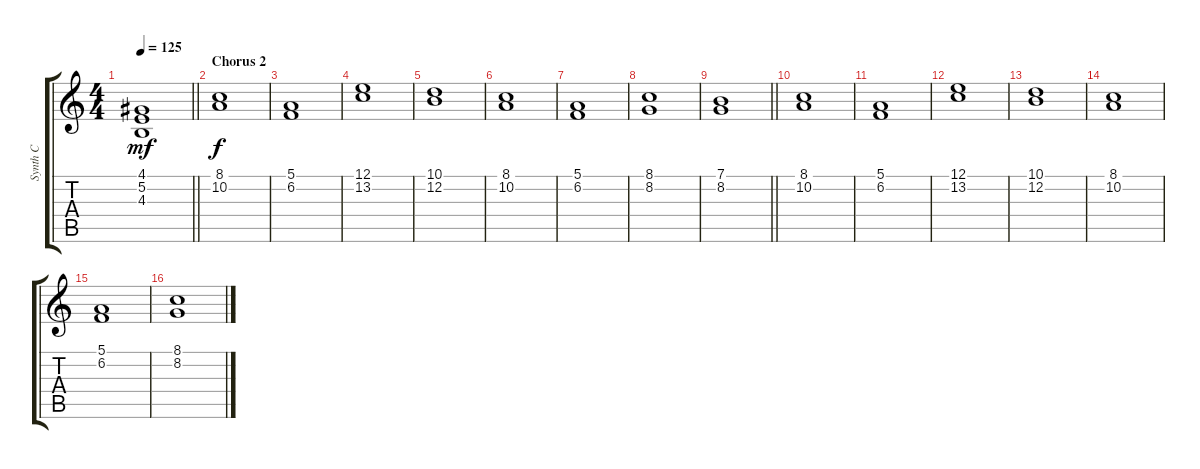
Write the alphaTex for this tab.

\track ("Synth C" "Synth C") {instrument pad4choir}
\staff {score tabs}
\tuning (E4 B3 G3 D3 A2 E2) {hide}
\ts (4 4)
\tempo 125
\clef g2
\barLineRight lightlight
\ks c
(4.1{t} 5.2{t} 4.3{t}).1{dy mf} |
\section ("" "Chorus 2")
(8.1 10.2).1{dy f} |
(5.1 6.2).1 |
(12.1 13.2).1 |
(10.1 12.2).1 |
(8.1 10.2).1 |
(5.1 6.2).1 |
(8.1 8.2).1 |
\barLineRight lightlight
(7.1 8.2).1 |
(8.1 10.2).1 |
(5.1 6.2).1 |
(12.1 13.2).1 |
(10.1 12.2).1 |
(8.1 10.2).1 |
(5.1 6.2).1 |
(8.1 8.2).1
